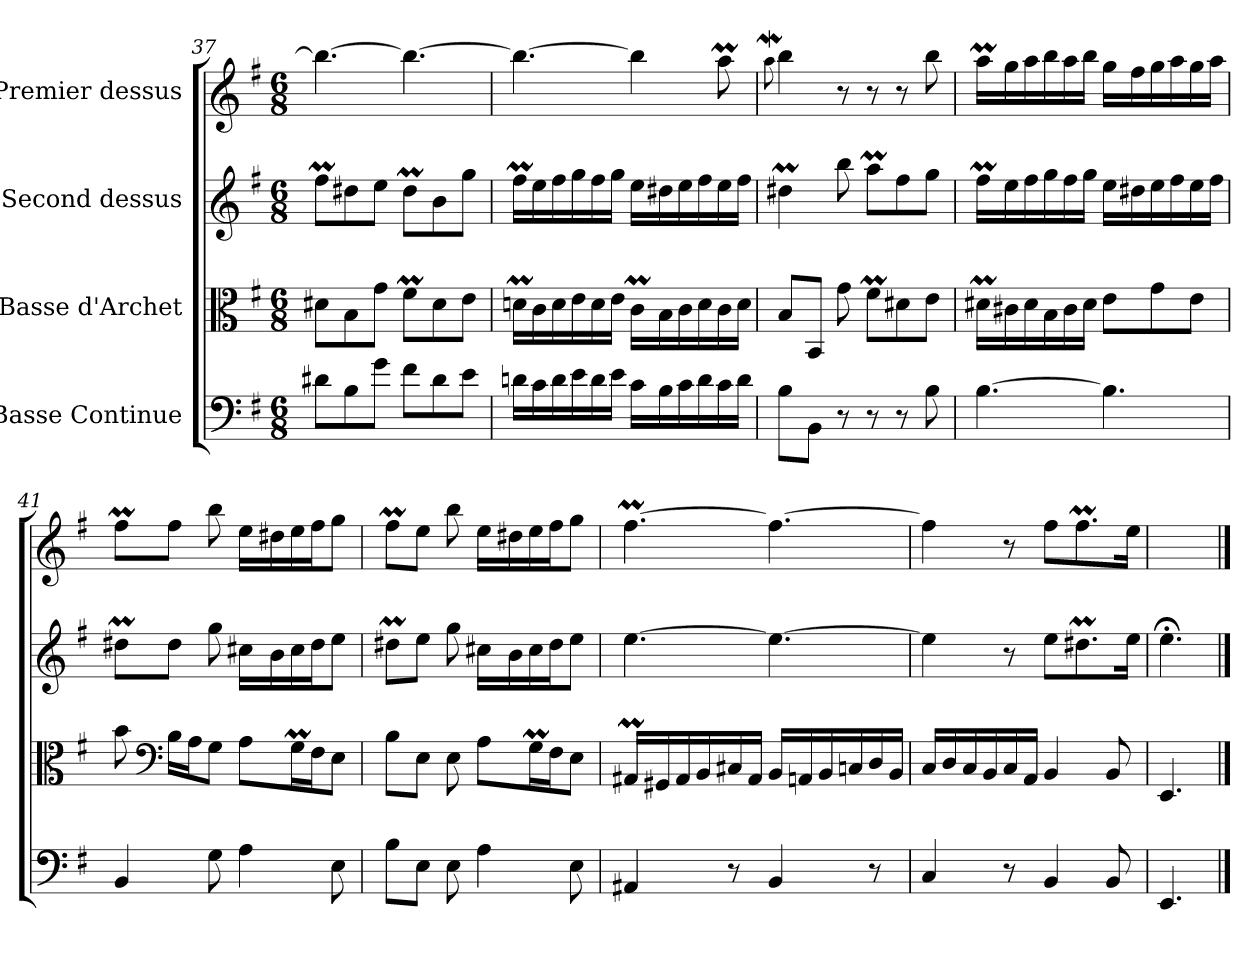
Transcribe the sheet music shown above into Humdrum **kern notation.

**kern	**kern	**kern	**kern
*part4	*part3	*part2	*part1
*staff4	*staff3	*staff2	*staff1
*I"Basse Continue	*I"Basse d'Archet	*I"Second dessus	*I"Premier dessus
!!LO:LB:g=z
*clefF4	*clefC3	*clefG2	*clefG2
*k[f#]	*k[f#]	*k[f#]	*k[f#]
*G:	*G:	*G:	*G:
*M6/8	*M6/8	*M6/8	*M6/8
=37	=37	=37	=37
8d#X\L	8d#X\L	8ff#m\L	4.bb\_
8B\	8B\	8dd#X\	.
8g\J	8g\J	8ee\J	.
8f#\L	8f#m\L	8dd#m\L	4.bb\_
8d#\	8d#\	8b\	.
8e\J	8e\J	8gg\J	.
=38	=38	=38	=38
16dn\LL	16dnM\LL	16ff#m\LL	4.bb\_
16c\	16c\	16ee\	.
16d\	16d\	16ff#\	.
16e\	16e\	16gg\	.
16d\	16d\	16ff#\	.
16e\JJ	16e\JJ	16gg\JJ	.
16c\LL	16cM\LL	16ee\LL	4bb\]
16B\	16B\	16dd#X\	.
16c\	16c\	16ee\	.
16d\	16d\	16ff#\	.
16c\	16c\	16ee\	8aaM\
16d\JJ	16d\JJ	16ff#\JJ	.
=39	=39	=39	=39
.	.	.	8qqaaW\
8B\L	8B/L	4dd#Xm\	4bb\
8BB\J	8BB/J	.	.
8r	8g\	8bb\	8r
8r	8f#m\L	8aaM\L	8r
8r	8d#X\	8ff#\	8r
8B\	8e\J	8gg\J	8bb\
=40	=40	=40	=40
[4.B\	16d#Xm\LL	16ff#m\LL	16aaM\LL
.	16c#X\	16ee\	16gg\
.	16d#\	16ff#\	16aa\
.	16B\	16gg\	16bb\
.	16c#\	16ff#\	16aa\
.	16d#\JJ	16gg\JJ	16bb\JJ
4.B\]	8e\L	16ee\LL	16gg\LL
.	.	16dd#X\	16ff#\
.	8g\	16ee\	16gg\
.	.	16ff#\	16aa\
.	8e\J	16ee\	16gg\
.	.	16ff#\JJ	16aa\JJ
!!LO:LB:g=z
=41	=41	=41	=41
4BB/	8b\	8dd#Xm\L	8ff#m\L
*	*clefF4	*	*
.	16B\LL	8dd#\J	8ff#\J
.	16A\J	.	.
8G\	8G\J	8gg\	8bb\
4A\	8A\L	16cc#X\LL	16ee\LL
.	.	16b\	16dd#X\
.	16GM\L	16cc#\	16ee\
.	16F#\J	16dd#\J	16ff#\J
8E\	8E\J	8ee\J	8gg\J
=42	=42	=42	=42
8B\L	8B\L	8dd#Xm\L	8ff#m\L
8E\J	8E\J	8ee\J	8ee\J
8E\	8E\	8gg\	8bb\
4A\	8A\L	16cc#X\LL	16ee\LL
.	.	16b\	16dd#X\
.	16GM\L	16cc#\	16ee\
.	16F#\J	16dd#\J	16ff#\J
8E\	8E\J	8ee\J	8gg\J
=43	=43	=43	=43
4AA#X/	16AA#Xm/LL	[4.ee\	[4.ff#m\
.	16GG#X/	.	.
.	16AA#/	.	.
.	16BB/	.	.
8r	16C#X/	.	.
.	16AA#/JJ	.	.
4BB/	16BB/LL	4.ee\_	4.ff#\_
.	16AAn/	.	.
.	16BB/	.	.
.	16Cn/	.	.
8r	16D/	.	.
.	16BB/JJ	.	.
=44	=44	=44	=44
4C/	16C/LL	4ee\]	4ff#\]
.	16D/	.	.
.	16C/	.	.
.	16BB/	.	.
8r	16C/	8r	8r
.	16AA/JJ	.	.
4BB/	4BB/	8ee\L	8ff#\L
.	.	8.dd#Xm\	8.ff#m\
8BB/	8BB/	.	.
.	.	16ee\Jk	16ee\Jk
=45	=45	=45	=45
4.EE/	4.EE/	4.ee;<\	4.b;<\yy
==	==	==	==
*-	*-	*-	*-
